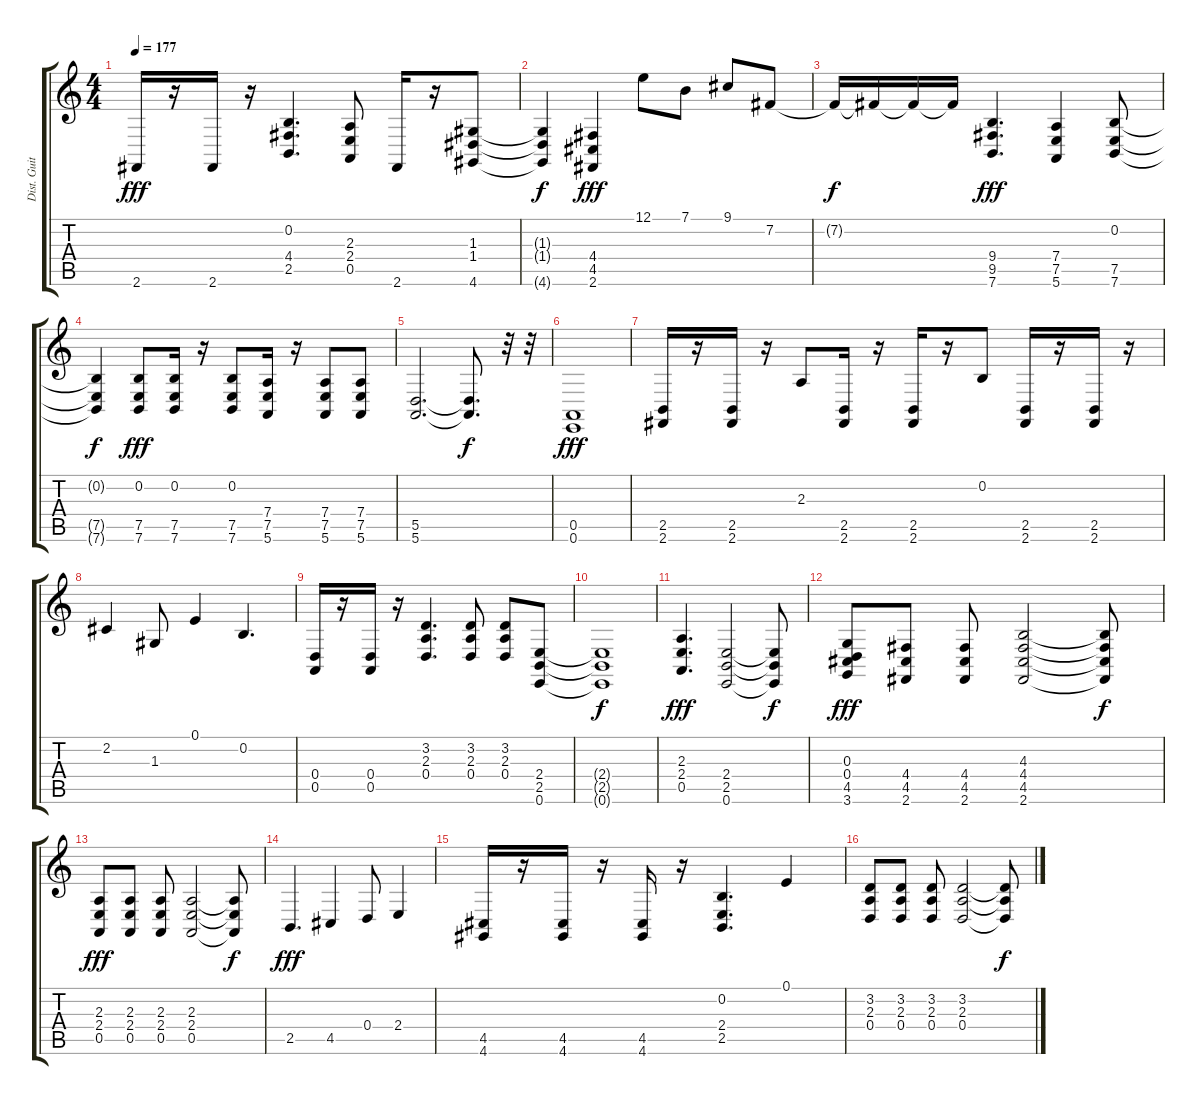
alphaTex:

\track ("Dist. Guitar 4" "Dist. Guit") {instrument lead8bassandlead}
\staff {score tabs}
\tuning (E4 B3 G3 D3 A2 E2) {hide}
\ts (4 4)
\tempo 177
\clef g2
\ks c
2.6.16{dy fff} r.16 2.6.16 r.16 (0.2 4.4 2.5).4{d} (2.3 2.4 0.5).8 2.6.16 r.16 (1.3 1.4 4.6).8 |
(1.3{t} 1.4{t} 4.6{t}).4{dy f} (4.4 4.5 2.6).4{dy fff} 12.1.8 7.1.8 9.1.8 7.2.8 |
7.2{t}.16{dy f} 7.2{t}.16 7.2{t}.16 7.2{t}.16 (9.4 9.5 7.6).4{d dy fff} (7.4 7.5 5.6).4 (0.2 7.5 7.6).8 |
(0.2{t} 7.5{t} 7.6{t}).4{dy f} (0.2 7.5 7.6).8{dy fff} (0.2 7.5 7.6).16 r.16 (0.2 7.5 7.6).8 (7.4 7.5 5.6).16 r.16 (7.4 7.5 5.6).8 (7.4 7.5 5.6).8 |
(5.5 5.6).2{d} (5.5{t} 5.6{t}).8{d dy f} r.32 r.32 |
(0.5 0.6).1{dy fff} |
(2.5 2.6).16 r.16 (2.5 2.6).16 r.16 2.3.8 (2.5 2.6).16 r.16 (2.5 2.6).16 r.16 0.2.8 (2.5 2.6).16 r.16 (2.5 2.6).16 r.16 |
2.2.4 1.3.8 0.1.4 0.2.4{d} |
(0.4 0.5).16 r.16 (0.4 0.5).16 r.16 (3.2 2.3 0.4).4{d} (3.2 2.3 0.4).8 (3.2 2.3 0.4).8 (2.4 2.5 0.6).8 |
(2.4{t} 2.5{t} 0.6{t}).1{dy f} |
(2.3 2.4 0.5).4{d dy fff} (2.4 2.5 0.6).2 (2.4{t} 2.5{t} 0.6{t}).8{dy f} |
(0.3 0.4 4.5 3.6).8{dy fff} (4.4 4.5 2.6).8 (4.4 4.5 2.6).8 (4.3 4.4 4.5 2.6).2 (4.3{t} 4.4{t} 4.5{t} 2.6{t}).8{dy f} |
(2.3 2.4 0.5).8{dy fff} (2.3 2.4 0.5).8 (2.3 2.4 0.5).8 (2.3 2.4 0.5).2 (2.3{t} 2.4{t} 0.5{t}).8{dy f} |
2.5.4{d dy fff} 4.5.4 0.4.8 2.4.4 |
(4.5 4.6).16 r.16 (4.5 4.6).16 r.16 (4.5 4.6).16 r.16 (0.2 2.4 2.5).4{d} 0.1.4 |
(3.2 2.3 0.4).8 (3.2 2.3 0.4).8 (3.2 2.3 0.4).8 (3.2 2.3 0.4).2 (3.2{t} 2.3{t} 0.4{t}).8{dy f}
